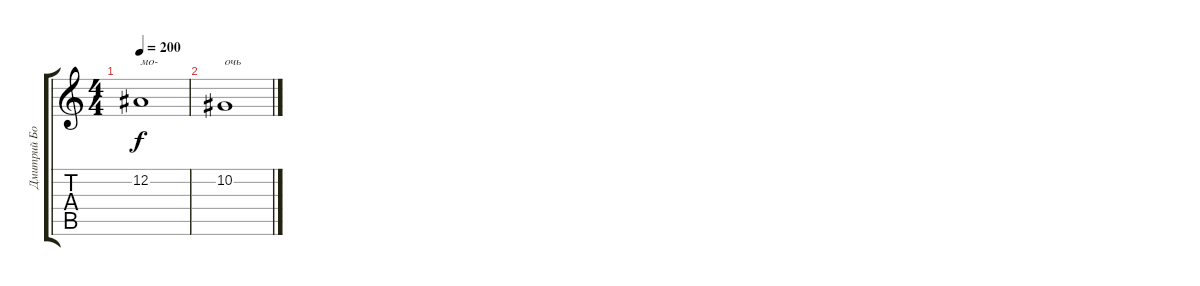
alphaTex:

\track ("Дмитрий Борисенков" "Дмитрий Бо") {instrument altosax}
\staff {score tabs}
\tuning (Eb4 Bb3 Gb3 Db3 Ab2 Eb2) {hide}
\ts (4 4)
\tempo 200
\clef g2
\ks c
12.2.1{txt "мо-" dy f} |
10.2.1{txt "очь"}
